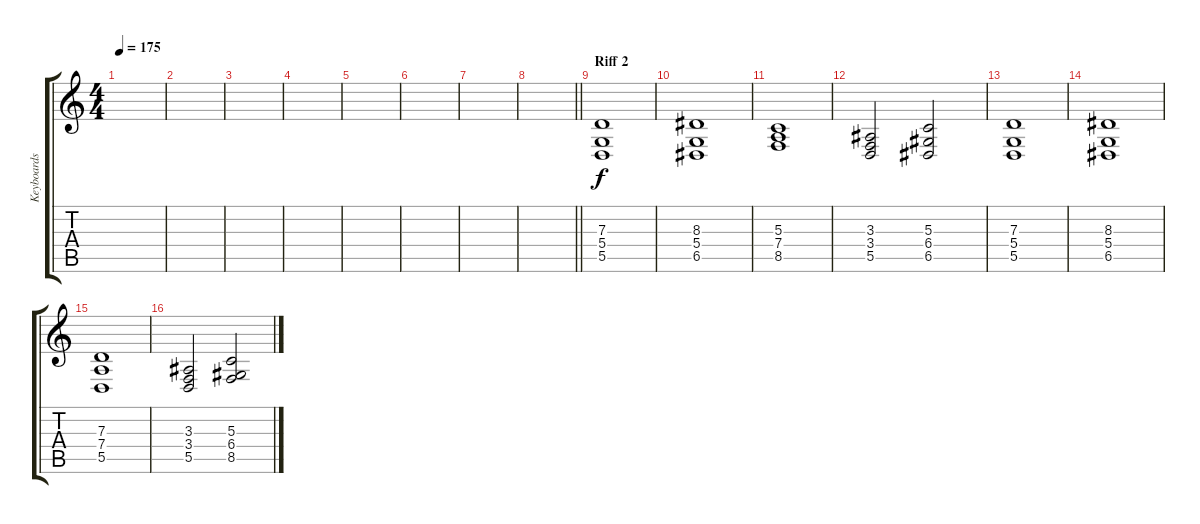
\track ("Keyboards" "Keyboards") {instrument stringensemble1}
\staff {score tabs}
\tuning (E4 B3 G3 D3 A2 E2) {hide}
\ts (4 4)
\tempo 175
\clef g2
\ks c
|
|
|
|
|
|
|
\barLineRight lightlight
|
\section ("" "Riff 2")
(7.3 5.4 5.5).1 |
(8.3 5.4 6.5).1 |
(5.3 7.4 8.5).1 |
(3.3 3.4 5.5).2 (5.3 6.4 6.5).2 |
(7.3 5.4 5.5).1 |
(8.3 5.4 6.5).1 |
(7.3 7.4 5.5).1 |
(3.3 3.4 5.5).2 (5.3 6.4 8.5).2
